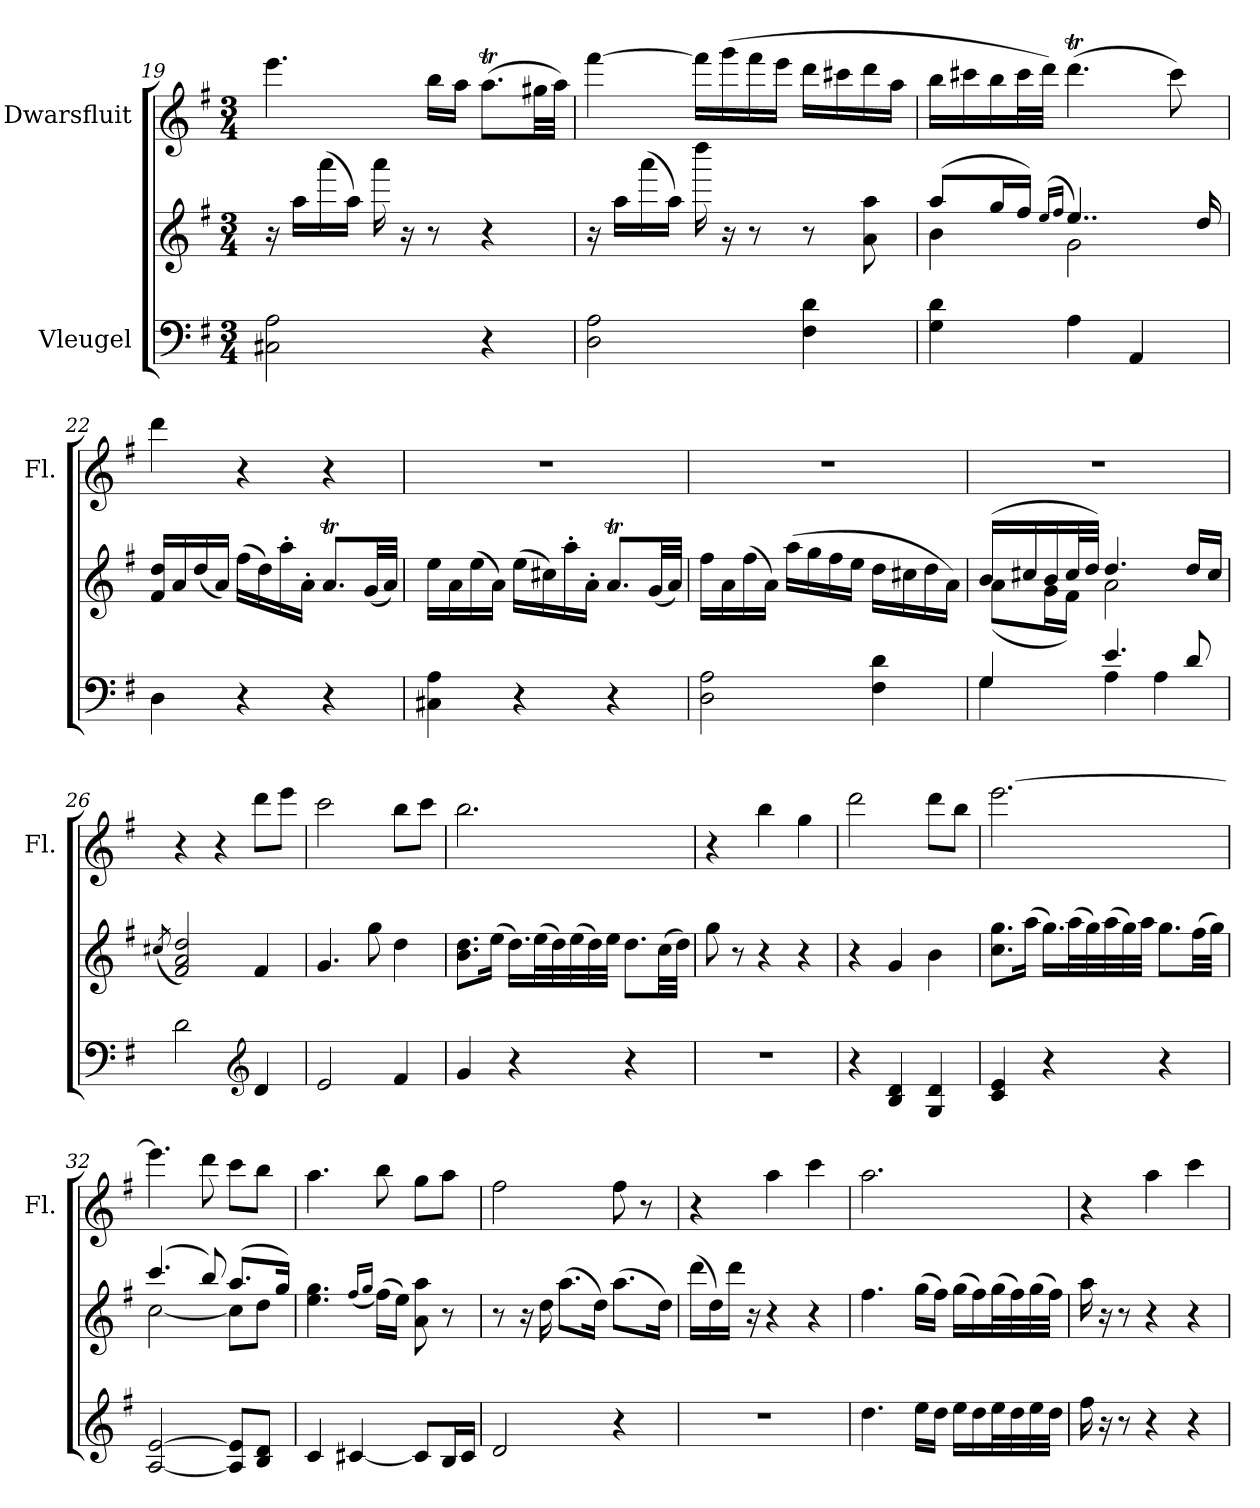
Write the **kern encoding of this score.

**kern	**kern	**kern
*part2	*part2	*part1
*staff3	*staff2	*staff1
*I"Vleugel	*	*I"Dwarsfluit
*	*	*I'Fl.
*clefF4	*clefG2	*clefG2
*k[f#]	*k[f#]	*k[f#]
*M3/4	*M3/4	*M3/4
=19	=19	=19
2C#X\ 2A\	16r	4.eee\
.	16aa\LL	.
.	(16aaa\	.
.	16aa\JJ)	.
.	16aaa\	.
.	16r	.
.	8r	16bb\LL
.	.	16aa\JJ
4r	4r	(8.aaT\L
.	.	32gg#X\LL
.	.	32aa\JJJ)
!!LO:PB:g=z
=20	=20	=20
2D\ 2A\	16r	[4fff#\
.	16aa\LL	.
.	(16aaa\	.
.	16aa\JJ)	.
.	16dddd\	16fff#\LL]
.	16r	(16ggg\
.	8r	16fff#\
.	.	16eee\JJ
4F#\ 4d\	8r	16ddd\LL
.	.	16ccc#X\
.	8a\ 8aa\	16ddd\
.	.	16aa\JJ
=21	=21	=21
*	*^	*
4G\ 4d\	(8aa/L	4b\	16bb\LL
.	.	.	16ccc#X\
.	16gg/L	.	16bb\
.	16ff#/JJ)	.	32ccc#\L
.	.	.	32ddd\JJJ)
.	(16qee/LL	.	.
.	16qff#/JJ	.	.
4A\	4..ee/)	2g\	(4.dddT\
4AA/	.	.	.
.	.	.	8ccc#\)
.	16dd/	.	.
*	*v	*v	*
=22	=22	=22
4D\	16f#/ 16dd/LL	4ddd\
.	16a/	.
.	(16dd/	.
.	16a/JJ)	.
4r	(16ff#\LL	4r
.	16dd\)	.
.	16aa'\	.
.	16a'\JJ	.
4r	8.aT/L	4r
.	(32gTTT/LL	.
.	32a/JJJ)	.
!!LO:LB:g=z
=23	=23	=23
4C#X\ 4A\	16ee\LL	2.r
.	16a\	.
.	(16ee\	.
.	16a\JJ)	.
4r	(16ee\LL	.
.	16cc#X\)	.
.	16aa'\	.
.	16a'\JJ	.
4r	8.aT/L	.
.	(32g/LL	.
.	32a/JJJ)	.
=24	=24	=24
2D\ 2A\	16ff#\LL	2.r
.	16a\	.
.	(16ff#\	.
.	16a\JJ)	.
.	(16aa\LL	.
.	16gg\	.
.	16ff#\	.
.	16ee\JJ	.
4F#\ 4d\	16dd\LL	.
.	16cc#X\	.
.	16dd\	.
.	16a\JJ)	.
=25	=25	=25
*^	*^	*
4G/	4G\	(16b/LL	(8a\L	2.r
.	.	16cc#X/	.	.
.	.	16b/	16g\L	.
.	.	32cc#/L	16f#\JJ)	.
.	.	32dd/JJJ)	.	.
4.e/	4A\	4.dd/	2a\	.
.	4A\	.	.	.
8d/	.	16dd/LL	.	.
.	.	16cc#/JJ	.	.
*v	*v	*	*	*
*	*v	*v	*
!!LO:LB:g=z
=26	=26	=26
.	(8qcc#X/	.
2d\	2f#/ 2a/ 2dd/)	4r
.	.	4r
*clefG2	*	*
4d/	4f#/	8ddd\L
.	.	8eee\J
=27	=27	=27
2e/	4.g/	2ccc\
.	8gg\	.
4f#/	4dd\	8bb\L
.	.	8ccc\J
=28	=28	=28
4g/	8.b\ 8.dd\L	2.bb\
.	(16ee\Jk	.
4r	16.dd\LL)	.
.	(32ee\L	.
.	32dd\)	.
.	(32ee\	.
.	32dd\)	.
.	32ee\JJJ	.
4r	8.dd\L	.
.	(32cc\LL	.
.	32dd\JJJ)	.
=29	=29	=29
2.r	8gg\	4r
.	8r	.
.	4r	4bb\
.	4r	4gg\
=30	=30	=30
4r	4r	2ddd\
4B/ 4d/	4g/	.
4G/ 4d/	4b\	8ddd\L
.	.	8bb\J
!!LO:LB:g=z
=31	=31	=31
4c/ 4e/	8.cc\ 8.gg\L	[2.eee\
.	(16aa\Jk	.
4r	16.gg\LL)	.
.	(32aa\L	.
.	32gg\)	.
.	(32aa\	.
.	32gg\)	.
.	32aa\JJJ	.
4r	8.gg\L	.
.	(32ff#\LL	.
.	32gg\JJJ)	.
=32	=32	=32
*	*^	*
[2A/ [2e/	(4.ccc/	[2cc\	4.eee\]
.	8bb/)	.	8ddd\
8A/] 8e/]L	(8.aa/L	8cc\L]	8ccc\L
8B/ 8d/J	.	8dd\J	8bb\J
.	16gg/Jk)	.	.
*	*v	*v	*
=33	=33	=33
4c/	4.ee\ 4.gg\	4.aa\
[4c#X/	.	.
.	(16qff#/LL	.
.	16qgg/JJ	.
.	(16ff#\LL)	8bb\
.	16ee\JJ)	.
8c#/L]	8a\ 8aa\	8gg\L
16B/L	8r	8aa\J
16c#/JJ	.	.
=34	=34	=34
2d/	8r	2ff#\
.	16r	.
.	16dd\	.
.	(8.aa\L	.
.	16dd\Jk)	.
4r	(8.aa\L	8ff#\
.	.	8r
.	16dd\Jk)	.
!!LO:PB:g=z
=35	=35	=35
2.r	(16ddd\LL	4r
.	16dd\)	.
.	16ddd\JJ	.
.	16r	.
.	4r	4aa\
.	4r	4ccc\
=36	=36	=36
4.dd\	4.ff#\	2.aa\
16ee\LL	(16gg\LL	.
16dd\JJ	16ff#\JJ)	.
16ee\LL	(16gg\LL	.
16dd\	16ff#\)	.
32ee\L	(32gg\L	.
32dd\	32ff#\)	.
32ee\	(32gg\	.
32dd\JJJ	32ff#\JJJ)	.
=37	=37	=37
16ff#\	16aa\	4r
16r	16r	.
8r	8r	.
4r	4r	4aa\
4r	4r	4ccc\
=	=	=
*-	*-	*-
